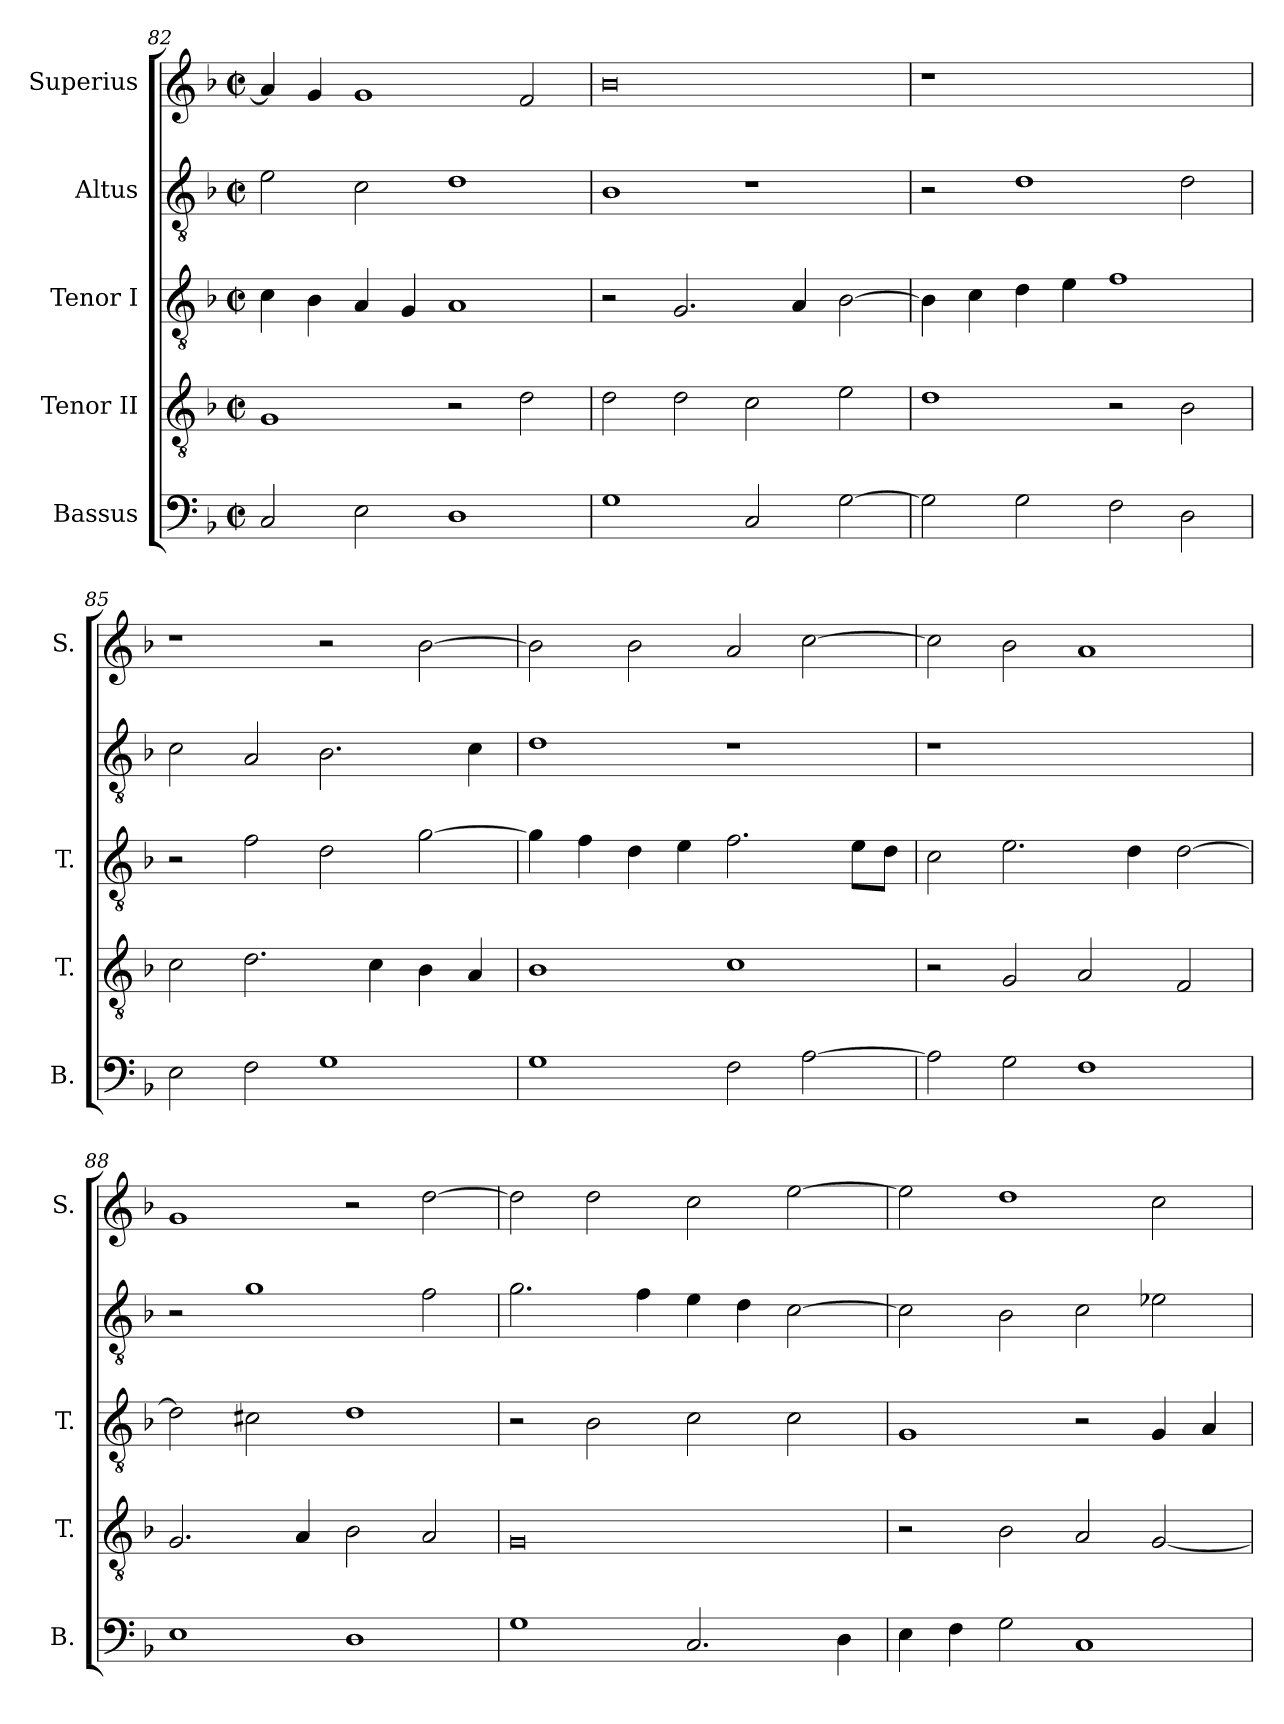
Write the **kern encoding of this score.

**kern	**kern	**kern	**kern	**kern
*part5	*part4	*part3	*part2	*part1
*staff5	*staff4	*staff3	*staff2	*staff1
*I"Bassus	*I"Tenor II	*I"Tenor I	*I"Altus	*I"Superius
*I'B.	*I'T.	*I'T.	*	*I'S.
!!LO:LB:g=z
*clefF4	*clefGv2	*clefGv2	*clefGv2	*clefG2
*	*ITrd7c12	*ITrd7c12	*ITrd7c12	*
*k[b-]	*k[b-]	*k[b-]	*k[b-]	*k[b-]
*F:	*F:	*F:	*F:	*F:
*M2/2	*M2/2	*M2/2	*M2/2	*M2/2
*met(c|)	*met(c|)	*met(c|)	*met(c|)	*met(c|)
=82	=82	=82	=82	=82
2Ci/	1GGi	4Ci\	2Ei\	4ai/]
.	.	4BB-i\	.	4gi/
2Ei\	.	4AAi/	2Ci\	1gi
.	.	4GGi/	.	.
1Di	2r	1AAi	1Di	.
.	2Di\	.	.	2fi/
=83	=83	=83	=83	=83
1Gi	2Di\	2r	1BB-i	0b-i
.	2Di\	2.GGi/	.	.
2Ci/	2Ci\	.	1r	.
.	.	4AAi/	.	.
[>2Gi\	2Ei\	[>2BB-i\	.	.
=84	=84	=84	=84	=84
!	!	!	!	!LO:N:vis=1
2Gi\]	1Di	4BB-i\]	2r	1r
.	.	4Ci\	.	.
2Gi\	.	4Di\	1Di	.
.	.	4Ei\	.	.
2Fi\	2r	1Fi	.	1ryy
2Di\	2BB-i\	.	2Di\	.
=85	=85	=85	=85	=85
2Ei\	2Ci\	2r	2Ci\	1r
2Fi\	2.Di\	2Fi\	2AAi/	.
1Gi	.	2Di\	2.BB-i\	2r
.	4Ci\	.	.	.
.	4BB-i\	[>2Gi\	.	[>2b-i\
.	4AAi/	.	4Ci\	.
!!LO:PB:g=z
=86	=86	=86	=86	=86
1Gi	1BB-i	4Gi\]	1Di	2b-i\]
.	.	4Fi\	.	.
.	.	4Di\	.	2b-i\
.	.	4Ei\	.	.
2Fi\	1Ci	2.Fi\	1r	2ai/
[>2Ai\	.	.	.	[>2cci\
.	.	8Ei\L	.	.
.	.	8Di\J	.	.
=87	=87	=87	=87	=87
!	!	!	!LO:N:vis=1	!
2Ai\]	2r	2Ci\	1r	2cci\]
2Gi\	2GGi/	2.Ei\	.	2b-i\
1Fi	2AAi/	.	1ryy	1ai
.	.	4Di\	.	.
.	2FFi/	[>2Di\	.	.
=88	=88	=88	=88	=88
1Ei	2.GGi/	2Di\]	2r	1gi
.	.	2C#Xi\	1Gi	.
.	4AAi/	.	.	.
1Di	2BB-i\	1Di	.	2r
.	2AAi/	.	2Fi\	[>2ddi\
=89	=89	=89	=89	=89
1Gi	0GGi	2r	2.Gi\	2ddi\]
.	.	2BB-i\	.	2ddi\
.	.	.	4Fi\	.
2.Ci/	.	2Ci\	4Ei\	2cci\
.	.	.	4Di\	.
.	.	2Ci\	[>2Ci\	[>2eei\
4Di\	.	.	.	.
!!LO:LB:g=z
=90	=90	=90	=90	=90
4Ei\	2r	1GGi	2Ci\]	2eei\]
4Fi\	.	.	.	.
2Gi\	2BB-i\	.	2BB-i\	1ddi
1Ci	2AAi/	2r	2Ci\	.
.	[<2GGi/	4GGi/	2E-Xi\	2cci\
.	.	4AAi/	.	.
=	=	=	=	=
*-	*-	*-	*-	*-
